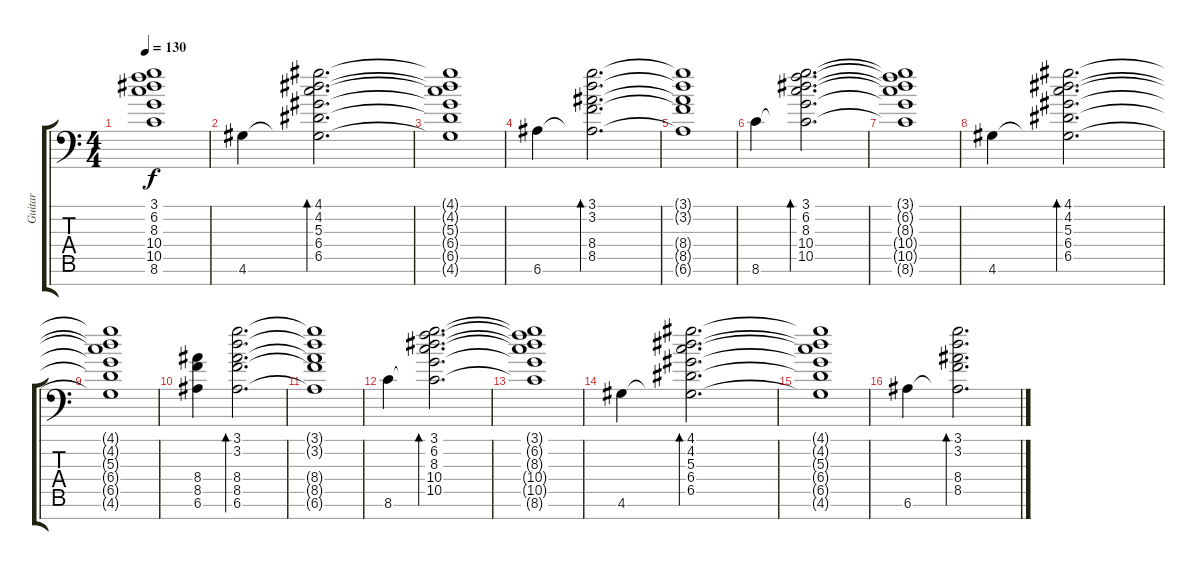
\track ("Guitar" "Guitar") {instrument electricguitarjazz}
\staff {score tabs}
\tuning (E4 B3 G3 D3 A2 E2 G1) {hide}
\ts (4 4)
\tempo 130
\clef f4
\ks c
(3.1{t} 6.2{t} 8.3{t} 10.4{t} 10.5{t} 8.6{t}).1{dy f} |
4.6.4 (4.1 4.2 5.3 6.4 6.5 4.6{t}).2{d bd 120} |
(4.1{t} 4.2{t} 5.3{t} 6.4{t} 6.5{t} 4.6{t}).1 |
6.6.4 (3.1 3.2 8.4 8.5 6.6{t}).2{d bd 120} |
(3.1{t} 3.2{t} 8.4{t} 8.5{t} 6.6{t}).1 |
8.6.4 (3.1 6.2 8.3 10.4 10.5 8.6{t}).2{d bd 120} |
(3.1{t} 6.2{t} 8.3{t} 10.4{t} 10.5{t} 8.6{t}).1 |
4.6.4 (4.1 4.2 5.3 6.4 6.5 4.6{t}).2{d bd 120} |
(4.1{t} 4.2{t} 5.3{t} 6.4{t} 6.5{t} 4.6{t}).1 |
(8.4 8.5 6.6).4 (3.1 3.2 8.4 8.5 6.6).2{d bd 120} |
(3.1{t} 3.2{t} 8.4{t} 8.5{t} 6.6{t}).1 |
8.6.4 (3.1 6.2 8.3 10.4 10.5 8.6{t}).2{d bd 120} |
(3.1{t} 6.2{t} 8.3{t} 10.4{t} 10.5{t} 8.6{t}).1 |
4.6.4 (4.1 4.2 5.3 6.4 6.5 4.6{t}).2{d bd 120} |
(4.1{t} 4.2{t} 5.3{t} 6.4{t} 6.5{t} 4.6{t}).1 |
6.6.4 (3.1 3.2 8.4 8.5 6.6{t}).2{d bd 120}
